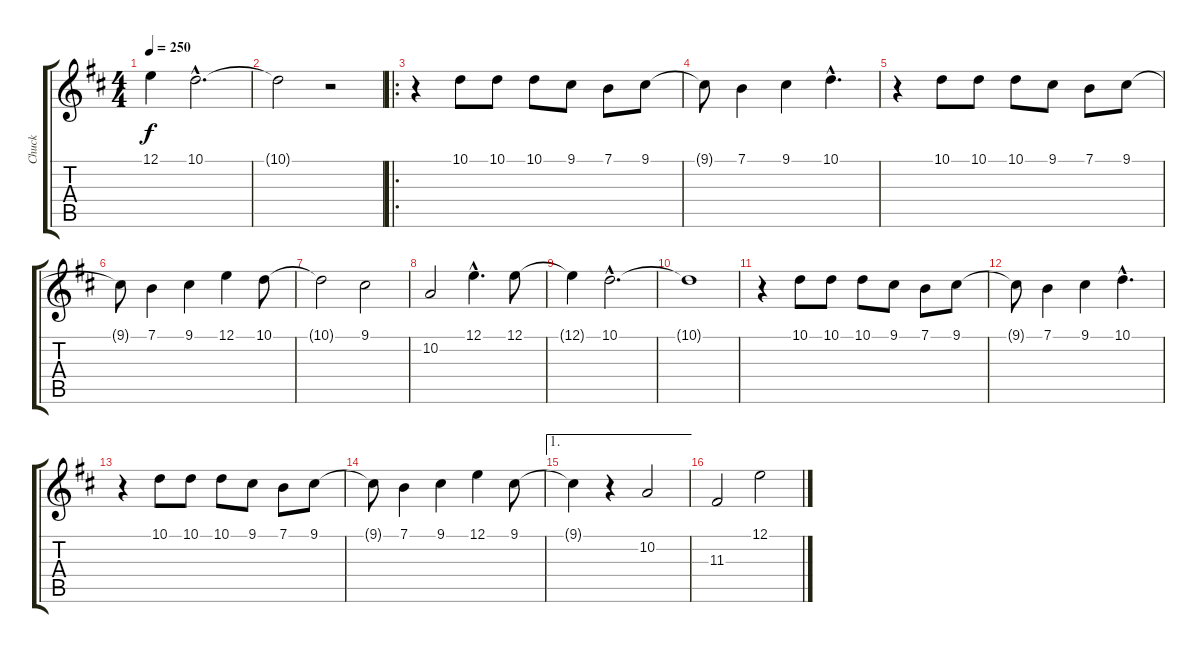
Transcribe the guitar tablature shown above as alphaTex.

\track ("Chuck" "Chuck") {instrument violin}
\staff {score tabs}
\tuning (E4 B3 G3 D3 A2 E2) {hide}
\ts (4 4)
\tempo 250
\clef g2
\ks d
12.1{t}.4{dy f} 10.1{hac}.2{d} |
10.1{t}.2 r.2 |
\ro
r.4 10.1.8 10.1.8 10.1.8 9.1.8 7.1.8 9.1.8 |
9.1{t}.8 7.1.4 9.1.4 10.1{hac}.4{d} |
r.4 10.1.8 10.1.8 10.1.8 9.1.8 7.1.8 9.1.8 |
9.1{t}.8 7.1.4 9.1.4 12.1.4 10.1.8 |
10.1{t}.2 9.1.2 |
10.2.2 12.1{hac}.4{d} 12.1.8 |
12.1{t}.4 10.1{hac}.2{d} |
10.1{t}.1 |
r.4 10.1.8 10.1.8 10.1.8 9.1.8 7.1.8 9.1.8 |
9.1{t}.8 7.1.4 9.1.4 10.1{hac}.4{d} |
r.4 10.1.8 10.1.8 10.1.8 9.1.8 7.1.8 9.1.8 |
9.1{t}.8 7.1.4 9.1.4 12.1.4 9.1.8 |
\ae 1
9.1{t}.4 r.4 10.2.2 |
11.3.2 12.1.2
